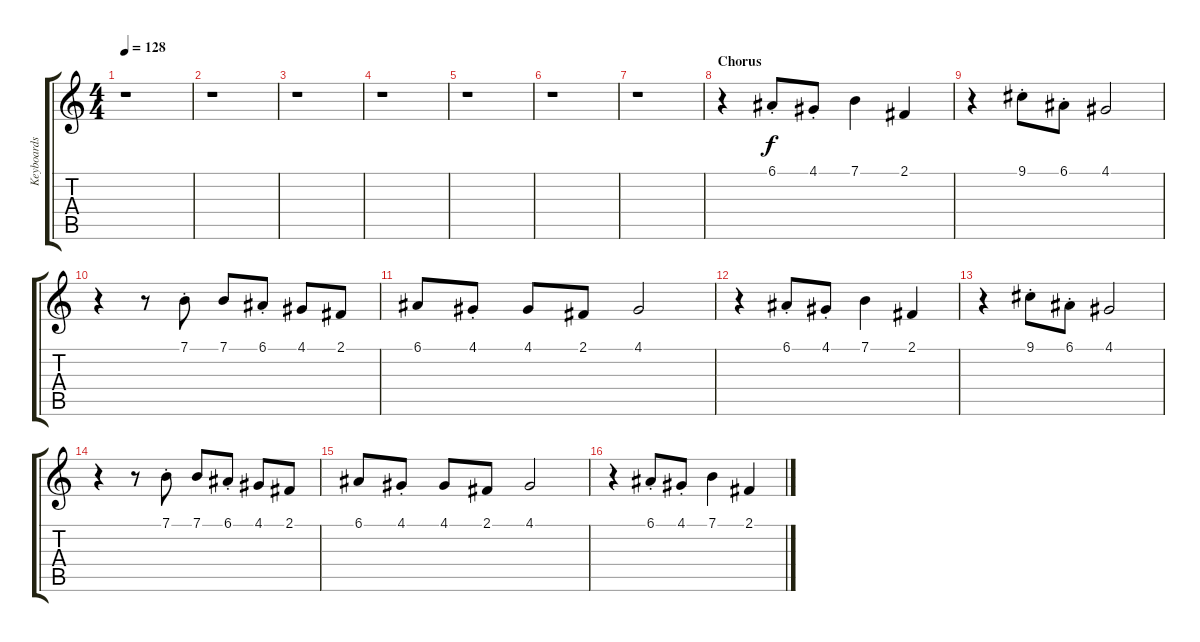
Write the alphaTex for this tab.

\track ("Keyboards - Nils Neumann" "Keyboards ") {instrument brasssection}
\staff {score tabs}
\tuning (E4 B3 G3 D3 A2 E2) {hide}
\ts (4 4)
\tempo 128
\clef g2
\ks c
r.1{dy f} |
r.1 |
r.1 |
r.1 |
r.1 |
r.1 |
r.1 |
\section ("" "Chorus")
r.4 6.1{st}.8 4.1{st}.8 7.1.4 2.1.4 |
r.4 9.1{st}.8 6.1{st}.8 4.1.2 |
r.4 r.8 7.1{st}.8 7.1.8 6.1{st}.8 4.1.8 2.1.8 |
6.1.8 4.1{st}.8 4.1.8 2.1.8 4.1.2 |
r.4 6.1{st}.8 4.1{st}.8 7.1.4 2.1.4 |
r.4 9.1{st}.8 6.1{st}.8 4.1.2 |
r.4 r.8 7.1{st}.8 7.1.8 6.1{st}.8 4.1.8 2.1.8 |
6.1.8 4.1{st}.8 4.1.8 2.1.8 4.1.2 |
r.4 6.1{st}.8 4.1{st}.8 7.1.4 2.1.4
